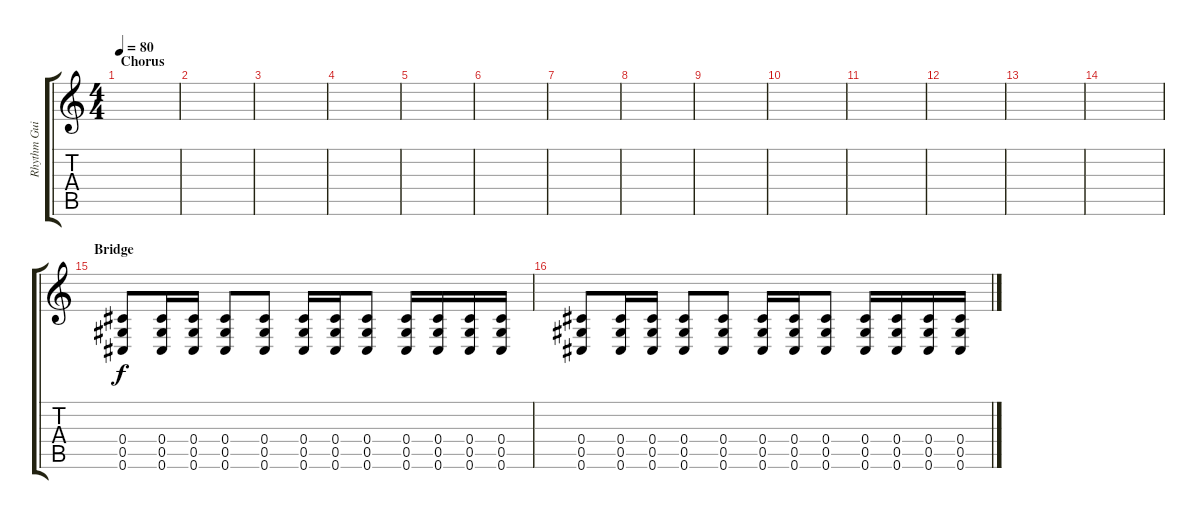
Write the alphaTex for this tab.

\track ("Rhythm Guitar (Alex)" "Rhythm Gui") {instrument distortionguitar}
\staff {score tabs}
\tuning (Eb4 Bb3 Gb3 Db3 Ab2 Db2) {hide}
\ts (4 4)
\section ("" "Chorus")
\tempo 80
\clef g2
\ks c
|
|
|
|
|
|
|
|
|
|
|
|
|
|
\section ("" "Bridge")
(0.4 0.5 0.6).8 (0.4 0.5 0.6).16 (0.4 0.5 0.6).16 (0.4 0.5 0.6).8 (0.4 0.5 0.6).8 (0.4 0.5 0.6).16 (0.4 0.5 0.6).16 (0.4 0.5 0.6).8 (0.4 0.5 0.6).16 (0.4 0.5 0.6).16 (0.4 0.5 0.6).16 (0.4 0.5 0.6).16 |
(0.4 0.5 0.6).8 (0.4 0.5 0.6).16 (0.4 0.5 0.6).16 (0.4 0.5 0.6).8 (0.4 0.5 0.6).8 (0.4 0.5 0.6).16 (0.4 0.5 0.6).16 (0.4 0.5 0.6).8 (0.4 0.5 0.6).16 (0.4 0.5 0.6).16 (0.4 0.5 0.6).16 (0.4 0.5 0.6).16
